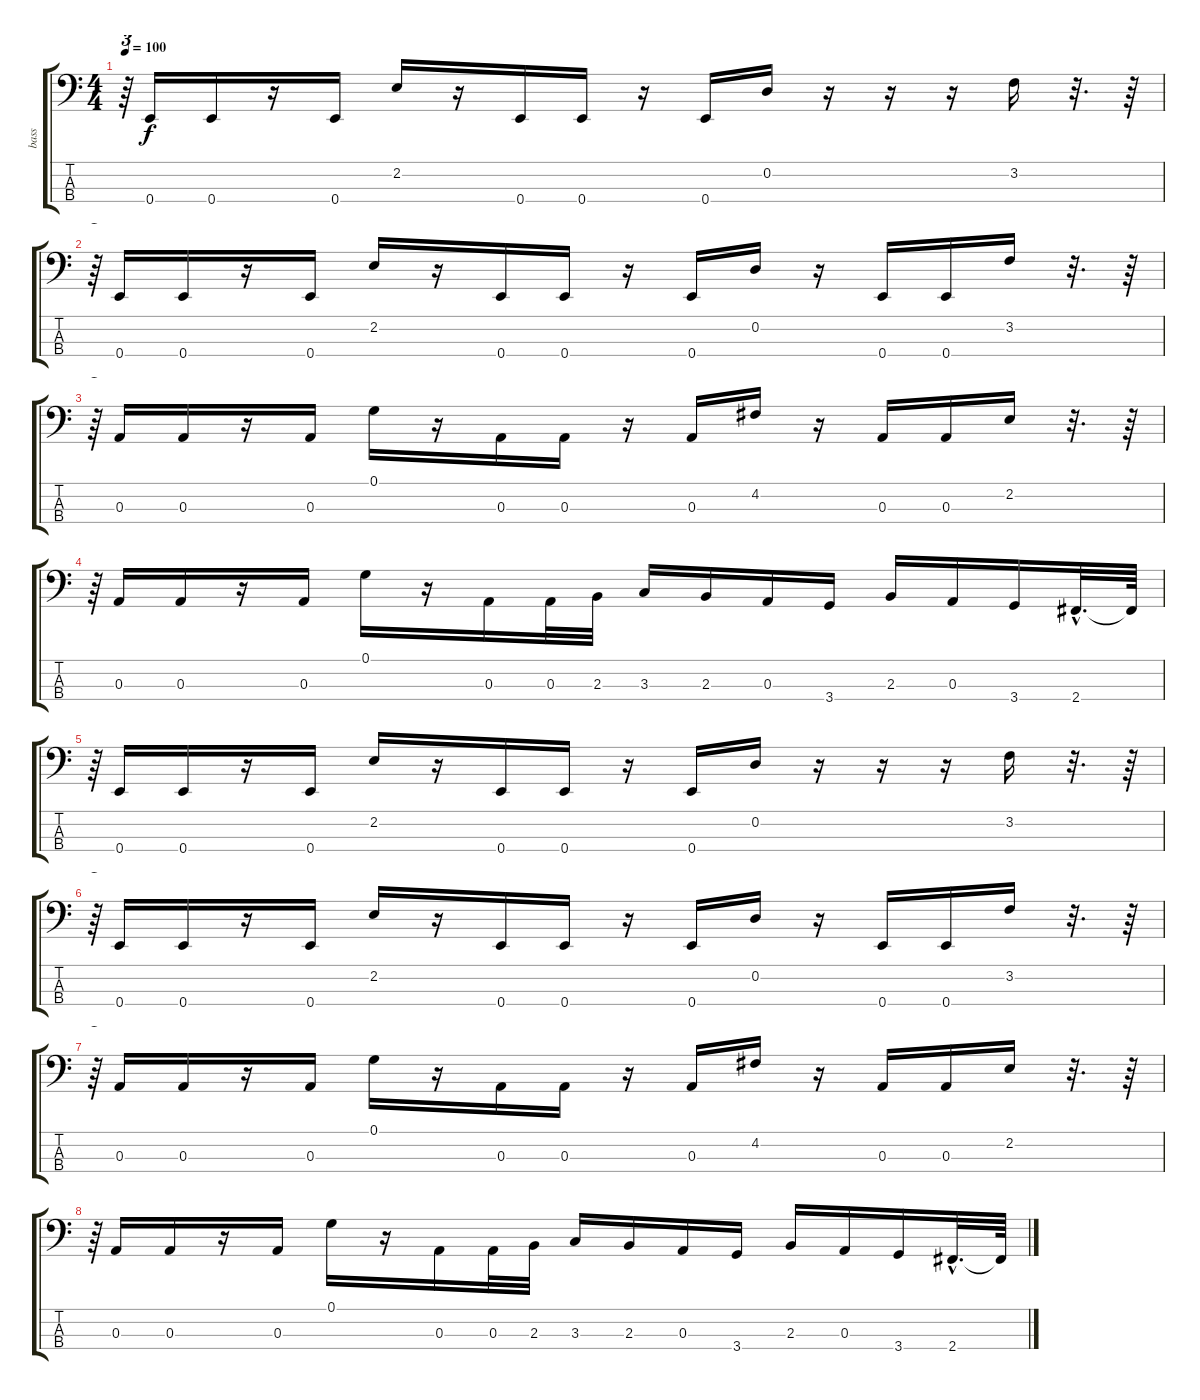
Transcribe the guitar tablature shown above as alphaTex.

\track ("bass" "bass") {instrument electricbassfinger}
\staff {score tabs}
\tuning (G2 D2 A1 E1) {hide}
\ts (4 4)
\tempo 100
\clef f4
\ks c
r.64{tu (3 2) dy f} 0.4.16 0.4.16 r.16 0.4.16 2.2.16 r.16 0.4.16 0.4.16 r.16 0.4.16 0.2.16 r.16 r.16 r.16 3.2.16 r.32{d} r.64 |
r.64{tu (3 2)} 0.4.16 0.4.16 r.16 0.4.16 2.2.16 r.16 0.4.16 0.4.16 r.16 0.4.16 0.2.16 r.16 0.4.16 0.4.16 3.2.16 r.32{d} r.64 |
r.64{tu (3 2)} 0.3.16 0.3.16 r.16 0.3.16 0.1.16 r.16 0.3.16 0.3.16 r.16 0.3.16 4.2.16 r.16 0.3.16 0.3.16 2.2.16 r.32{d} r.64 |
r.64{tu (3 2)} 0.3.16 0.3.16 r.16 0.3.16 0.1.16 r.16 0.3.16 0.3.32 2.3.32 3.3.16 2.3.16 0.3.16 3.4.16 2.3.16 0.3.16 3.4.16 2.4{hac}.32{d} 2.4{t}.64 |
r.64{tu (3 2)} 0.4.16 0.4.16 r.16 0.4.16 2.2.16 r.16 0.4.16 0.4.16 r.16 0.4.16 0.2.16 r.16 r.16 r.16 3.2.16 r.32{d} r.64 |
r.64{tu (3 2)} 0.4.16 0.4.16 r.16 0.4.16 2.2.16 r.16 0.4.16 0.4.16 r.16 0.4.16 0.2.16 r.16 0.4.16 0.4.16 3.2.16 r.32{d} r.64 |
r.64{tu (3 2)} 0.3.16 0.3.16 r.16 0.3.16 0.1.16 r.16 0.3.16 0.3.16 r.16 0.3.16 4.2.16 r.16 0.3.16 0.3.16 2.2.16 r.32{d} r.64 |
r.64{tu (3 2)} 0.3.16 0.3.16 r.16 0.3.16 0.1.16 r.16 0.3.16 0.3.32 2.3.32 3.3.16 2.3.16 0.3.16 3.4.16 2.3.16 0.3.16 3.4.16 2.4{hac}.32{d} 2.4{t}.64
